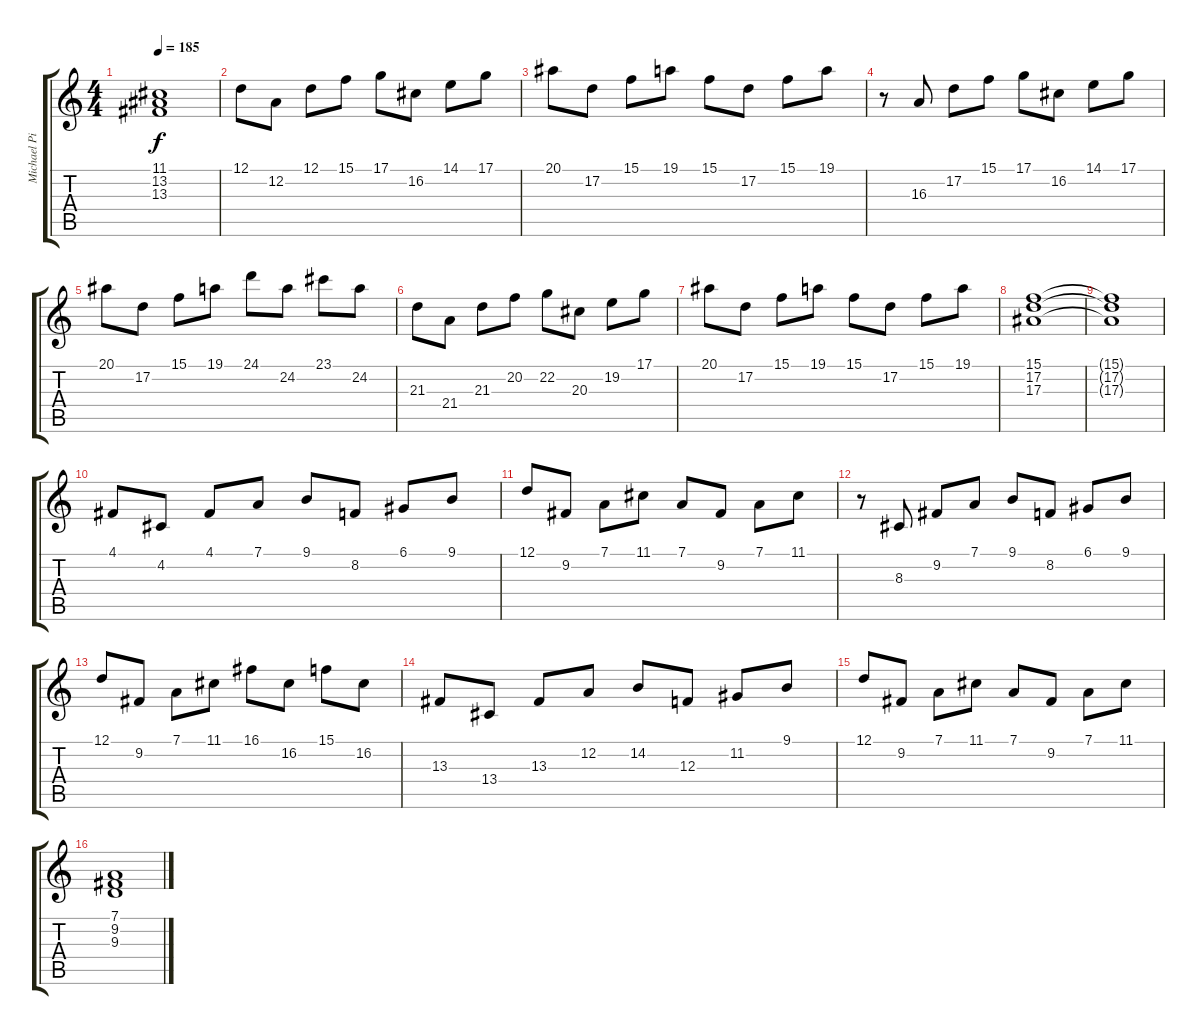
\track ("Michael Pinnella " "Michael Pi") {instrument brightacousticpiano}
\staff {score tabs}
\tuning (D4 A3 F3 C3 G2 D2) {hide}
\ts (4 4)
\tempo 185
\clef g2
\ks c
(11.1{t} 13.2{t} 13.3{t}).1{dy f} |
12.1.8 12.2.8 12.1.8 15.1.8 17.1.8 16.2.8 14.1.8 17.1.8 |
20.1.8 17.2.8 15.1.8 19.1.8 15.1.8 17.2.8 15.1.8 19.1.8 |
r.8 16.3.8 17.2.8 15.1.8 17.1.8 16.2.8 14.1.8 17.1.8 |
20.1.8 17.2.8 15.1.8 19.1.8 24.1.8 24.2.8 23.1.8 24.2.8 |
21.3.8 21.4.8 21.3.8 20.2.8 22.2.8 20.3.8 19.2.8 17.1.8 |
20.1.8 17.2.8 15.1.8 19.1.8 15.1.8 17.2.8 15.1.8 19.1.8 |
(15.1 17.2 17.3).1 |
(15.1{t} 17.2{t} 17.3{t}).1 |
4.1.8 4.2.8 4.1.8 7.1.8 9.1.8 8.2.8 6.1.8 9.1.8 |
12.1.8 9.2.8 7.1.8 11.1.8 7.1.8 9.2.8 7.1.8 11.1.8 |
r.8 8.3.8 9.2.8 7.1.8 9.1.8 8.2.8 6.1.8 9.1.8 |
12.1.8 9.2.8 7.1.8 11.1.8 16.1.8 16.2.8 15.1.8 16.2.8 |
13.3.8 13.4.8 13.3.8 12.2.8 14.2.8 12.3.8 11.2.8 9.1.8 |
12.1.8 9.2.8 7.1.8 11.1.8 7.1.8 9.2.8 7.1.8 11.1.8 |
(7.1 9.2 9.3).1
